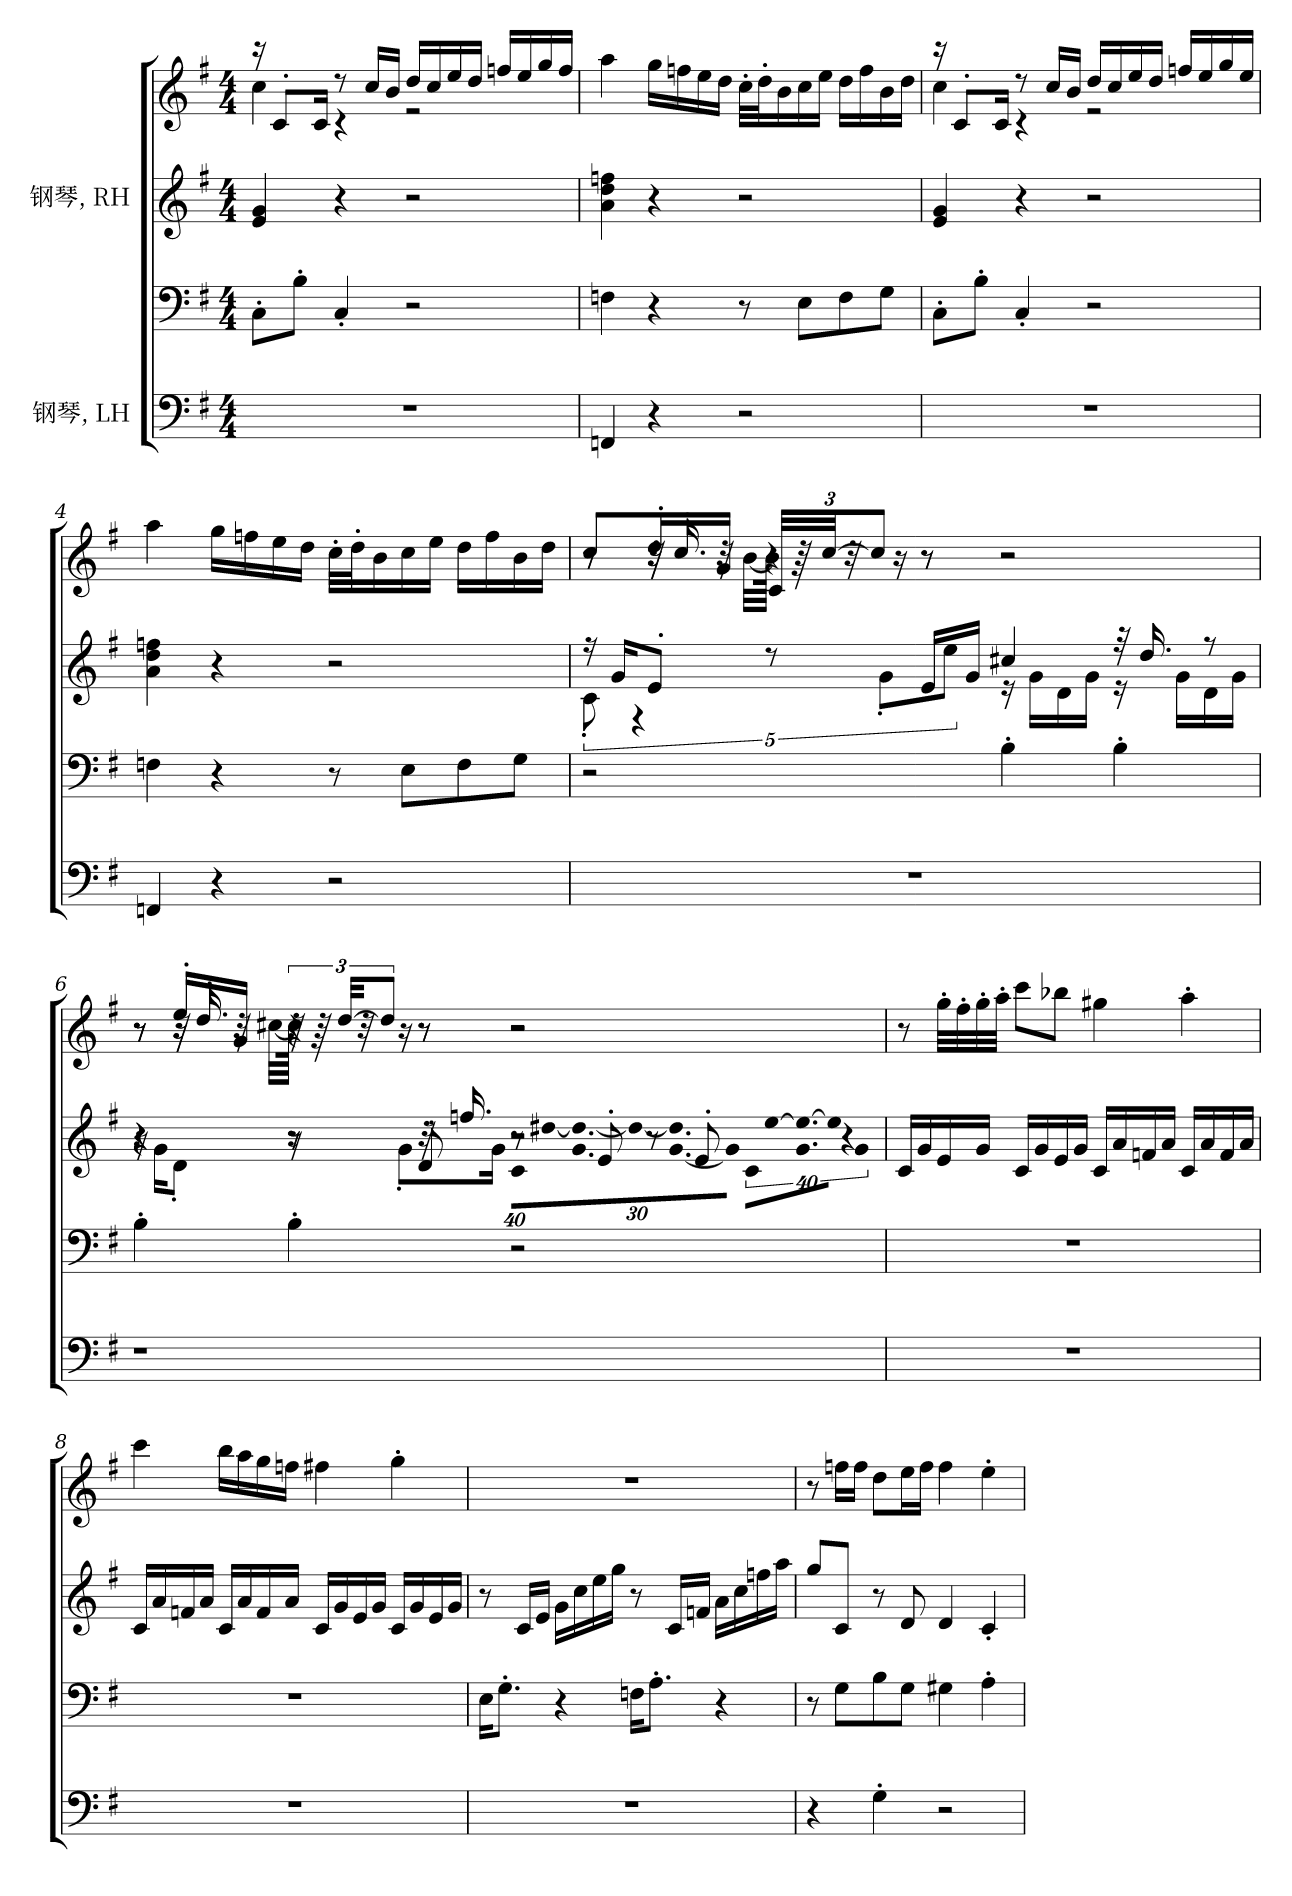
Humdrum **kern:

**kern	**kern	**kern	**kern
*part2	*part2	*part1	*part1
*staff4	*staff3	*staff2	*staff1
*I"钢琴, LH	*	*I"钢琴, RH	*
*clefF4	*clefF4	*clefG2	*clefG2
*k[f#]	*k[f#]	*k[f#]	*k[f#]
*M4/4	*M4/4	*M4/4	*M4/4
*MM120	*MM120	*MM120	*MM120
=1	=1	=1	=1
*	*	*	*^
1r	8C'\L	4e/ 4g/	16r	4cc\
.	.	.	8c'/L	.
.	8B'\J	.	.	.
.	.	.	16c/Jk	.
.	4C'/	4r	8r	4r
.	.	.	16cc/LL	.
.	.	.	16b/JJ	.
.	2r	2r	16dd/LL	2r
.	.	.	16cc/	.
.	.	.	16ee/	.
.	.	.	16dd/JJ	.
.	.	.	16ffn/LL	.
.	.	.	16ee/	.
.	.	.	16gg/	.
.	.	.	16ff/JJ	.
*	*	*	*v	*v
=2	=2	=2	=2
4FFn/	4Fn\	4a\ 4dd\ 4ffn\	4aa\
4r	4r	4r	16gg\LL
.	.	.	16ffn\
.	.	.	16ee\
.	.	.	16dd\JJ
2r	8r	2r	32cc'\LLL
.	.	.	32dd'\J
.	.	.	16b\
.	8E\L	.	16cc\
.	.	.	16ee\JJ
.	8F\	.	16dd\LL
.	.	.	16ff\
.	8G\J	.	16b\
.	.	.	16dd\JJ
!!LO:LB:g=z
=3	=3	=3	=3
*	*	*	*^
1r	8C'\L	4e/ 4g/	16r	4cc\
.	.	.	8c'/L	.
.	8B'\J	.	.	.
.	.	.	16c/Jk	.
.	4C'/	4r	8r	4r
.	.	.	16cc/LL	.
.	.	.	16b/JJ	.
.	2r	2r	16dd/LL	2r
.	.	.	16cc/	.
.	.	.	16ee/	.
.	.	.	16dd/JJ	.
.	.	.	16ffn/LL	.
.	.	.	16ee/	.
.	.	.	16gg/	.
.	.	.	16ee/JJ	.
*	*	*	*v	*v
=4	=4	=4	=4
4FFn/	4Fn\	4a\ 4dd\ 4ffn\	4aa\
4r	4r	4r	16gg\LL
.	.	.	16ffn\
.	.	.	16ee\
.	.	.	16dd\JJ
2r	8r	2r	32cc'\LLL
.	.	.	32dd'\J
.	.	.	16b\
.	8E\L	.	16cc\
.	.	.	16ee\JJ
.	8F\	.	16dd\LL
.	.	.	16ff\
.	8G\J	.	16b\
.	.	.	16dd\JJ
!!LO:LB:g=z
=5	=5	=5	=5
*	*	*^	*^
*	*	*	*	*	*^
1r	2r	16r	10c'\	8r	8r	8cc/L
.	.	16g/KL	.	.	.	.
.	.	.	5r	.	.	.
.	.	8e'/J	.	32r	16r	16dd'/L
.	.	.	.	16.cc'/	.	.
.	.	.	.	.	32r	16g/JJ
.	.	.	.	.	[32b\LLL	.
*	*	*	*	*	*	*Xbrackettup
.	.	8r	.	4r	64b\JJJk]	48c/LLL
.	.	.	.	.	64r	.
.	.	.	.	.	.	[48cc/JJ
.	.	.	.	.	32r	.
.	.	.	.	.	.	12cc/J]
.	.	.	10g'\L	.	.	.
.	.	.	.	.	16r	.
.	.	16e/LL	.	.	8r	8r
.	.	.	10ee\J	.	.	.
.	.	16g/JJ	.	.	.	.
.	4B'\	4cc#X/	16r	2r	2r	2r
.	.	.	16g\LL	.	.	.
.	.	.	16d\	.	.	.
.	.	.	16g\JJ	.	.	.
.	4B'\	32r	16r	.	.	.
.	.	16.dd/	.	.	.	.
.	.	.	16g\LL	.	.	.
.	.	8r	16d\	.	.	.
.	.	.	16g\JJ	.	.	.
!!LO:PB:g=z	!!	!!
=6	=6	=6	=6	=6	=6	=6
*	*	*	*^	*	*	*
1r	4B'\	4r	16r	4r	8r	8r	8r
.	.	.	16g\KL	.	.	.	.
.	.	.	8d'\J	.	32r	16r	16ee'/LL
.	.	.	.	.	16.dd'/	.	.
.	.	.	.	.	.	32r	16g/JJ
.	.	.	.	.	.	[32cc#X\LLL	.
*	*	*	*	*	*	*	*brackettup
.	4B'\	8r	16r	8r	4r	64cc#\JJJk]	48r
.	.	.	.	.	.	64r	.
.	.	.	.	.	.	.	[48dd/KKL
.	.	.	.	.	.	32r	.
.	.	.	.	.	.	.	12dd/J]
.	.	.	8g'\L	.	.	16r	.
.	.	32r	.	8d'/	.	8r	8r
.	.	16.ffn/	.	.	.	.	.
.	.	.	16g\Jk	.	.	.	.
*	*	*	*Xbrackettup	*	*	*	*
!	!	!	!LO:N:vis=32	!	!	!	!
.	2r	2r	640%23c\LLL	8r	2r	2r	2r
!	!	!	!LO:N:vis=256%9	!	!	!	!
.	.	.	[960%17dd#X\K	.	.	.	.
!	!	!	!LO:N:vis=32.	!	!	!	!
.	.	.	1920%103g\ 1920%103dd#\_J	.	.	.	.
!	!	!	!LO:N:vis=16	!	!	!	!
.	.	.	1920%137dd#\_	.	.	.	.
.	.	.	.	8e'/	.	.	.
!	!	!	!LO:N:vis=32.	!	!	!	!
.	.	.	[1920%103g\ 1920%103dd#\]L	.	.	.	.
!	!	!	!LO:N:vis=256%9	!	!	!	!
.	.	.	960%17g\JJJk]	.	.	.	.
*	*	*	*brackettup	*	*	*	*
!	!	!	!LO:N:vis=32	!	!	!	!
.	.	.	640%23c\LLL	8r	.	.	.
!	!	!	!LO:N:vis=256%9	!	!	!	!
.	.	.	[960%17ee\K	.	.	.	.
!	!	!	!LO:N:vis=32.	!	!	!	!
.	.	.	1920%103g\ 1920%103ee\_	.	.	.	.
!	!	!	!LO:N:vis=32	!	!	!	!
.	.	.	640%23ee\JJJ]	.	.	.	.
.	.	.	.	8e'/	.	.	.
!	!	!	!LO:N:vis=32	!	!	!	!
.	.	.	640%23r	.	.	.	.
!	!	!	!LO:N:vis=16	!	!	!	!
.	.	.	1920%137g\	.	.	.	.
1920ryy	1920ryy	1920ryy	.	1920ryy	1920ryy	1920ryy	1920ryy
*	*	*v	*v	*v	*	*	*
*	*	*	*v	*v	*v
!!LO:LB:g=z
=7	=7	=7	=7
1r	1r	16c/LL	8r
.	.	16g/	.
.	.	16e/	32gg'\LLL
.	.	.	32ff#'\
.	.	16g/JJ	32gg'\
.	.	.	32aa'\JJJ
.	.	16c/LL	8ccc\L
.	.	16g/	.
.	.	16e/	8bb-X\J
.	.	16g/JJ	.
.	.	16c/LL	4gg#X\
.	.	16a/	.
.	.	16fn/	.
.	.	16a/JJ	.
.	.	16c/LL	4aa'\
.	.	16a/	.
.	.	16f/	.
.	.	16a/JJ	.
=8	=8	=8	=8
1r	1r	16c/LL	4ccc\
.	.	16a/	.
.	.	16fn/	.
.	.	16a/JJ	.
.	.	16c/LL	16bb\LL
.	.	16a/	16aa\
.	.	16f/	16gg\
.	.	16a/JJ	16ffn\JJ
.	.	16c/LL	4ff#X\
.	.	16g/	.
.	.	16e/	.
.	.	16g/JJ	.
.	.	16c/LL	4gg'\
.	.	16g/	.
.	.	16e/	.
.	.	16g/JJ	.
!!LO:LB:g=z
=9	=9	=9	=9
1r	16E\KL	8r	1r
.	8.G'\J	.	.
.	.	16c/LL	.
.	.	16e/JJ	.
.	4r	16g\LL	.
.	.	16cc\	.
.	.	16ee\	.
.	.	16gg\JJ	.
.	16Fn\KL	8r	.
.	8.A'\J	.	.
.	.	16c/LL	.
.	.	16fn/JJ	.
.	4r	16a\LL	.
.	.	16cc\	.
.	.	16ffn\	.
.	.	16aa\JJ	.
=10	=10	=10	=10
4r	8r	8gg/L	8r
.	8G\L	8c/J	16ffn\LL
.	.	.	16ff\JJ
4G'\	8B\	8r	8dd\L
.	8G\J	8d/	16ee\L
.	.	.	16ff\JJ
2r	4G#X\	4d/	4ff\
.	4A'\	4c'/	4ee'\
=	=	=	=
*-	*-	*-	*-
